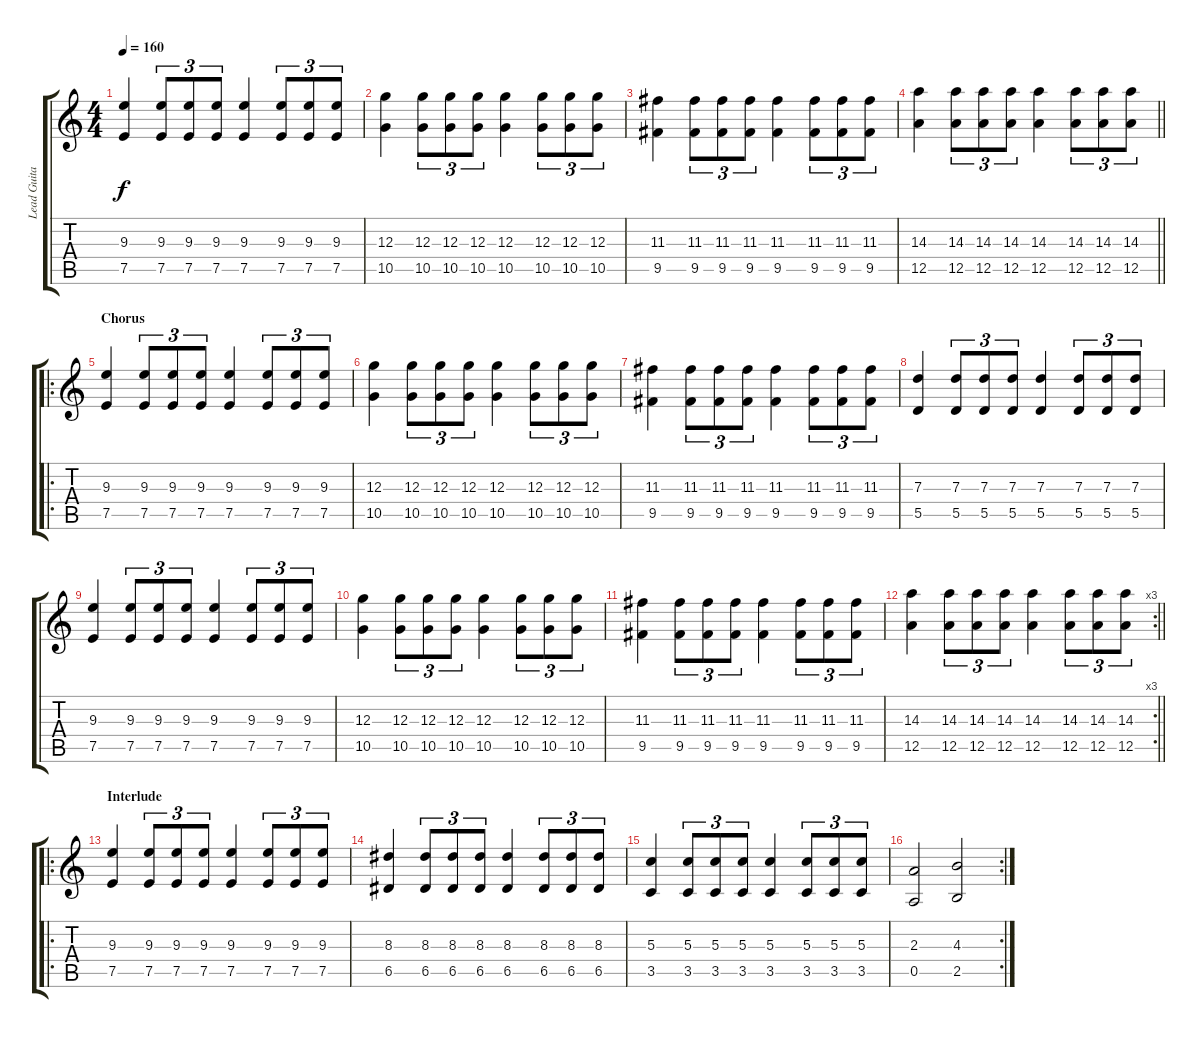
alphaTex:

\track ("Lead Guitar" "Lead Guita") {instrument distortionguitar}
\staff {score tabs}
\tuning (E4 B3 G3 D3 A2 E2) {hide}
\ts (4 4)
\tempo 160
\clef g2
\ks c
(9.3 7.5).4{dy f} (9.3 7.5).8{tu (3 2)} (9.3 7.5).8{tu (3 2)} (9.3 7.5).8{tu (3 2)} (9.3 7.5).4 (9.3 7.5).8{tu (3 2)} (9.3 7.5).8{tu (3 2)} (9.3 7.5).8{tu (3 2)} |
(12.3 10.5).4 (12.3 10.5).8{tu (3 2)} (12.3 10.5).8{tu (3 2)} (12.3 10.5).8{tu (3 2)} (12.3 10.5).4 (12.3 10.5).8{tu (3 2)} (12.3 10.5).8{tu (3 2)} (12.3 10.5).8{tu (3 2)} |
(11.3 9.5).4 (11.3 9.5).8{tu (3 2)} (11.3 9.5).8{tu (3 2)} (11.3 9.5).8{tu (3 2)} (11.3 9.5).4 (11.3 9.5).8{tu (3 2)} (11.3 9.5).8{tu (3 2)} (11.3 9.5).8{tu (3 2)} |
\barLineRight lightlight
(14.3 12.5).4 (14.3 12.5).8{tu (3 2)} (14.3 12.5).8{tu (3 2)} (14.3 12.5).8{tu (3 2)} (14.3 12.5).4 (14.3 12.5).8{tu (3 2)} (14.3 12.5).8{tu (3 2)} (14.3 12.5).8{tu (3 2)} |
\ro
\section ("" "Chorus")
(9.3 7.5).4 (9.3 7.5).8{tu (3 2)} (9.3 7.5).8{tu (3 2)} (9.3 7.5).8{tu (3 2)} (9.3 7.5).4 (9.3 7.5).8{tu (3 2)} (9.3 7.5).8{tu (3 2)} (9.3 7.5).8{tu (3 2)} |
(12.3 10.5).4 (12.3 10.5).8{tu (3 2)} (12.3 10.5).8{tu (3 2)} (12.3 10.5).8{tu (3 2)} (12.3 10.5).4 (12.3 10.5).8{tu (3 2)} (12.3 10.5).8{tu (3 2)} (12.3 10.5).8{tu (3 2)} |
(11.3 9.5).4 (11.3 9.5).8{tu (3 2)} (11.3 9.5).8{tu (3 2)} (11.3 9.5).8{tu (3 2)} (11.3 9.5).4 (11.3 9.5).8{tu (3 2)} (11.3 9.5).8{tu (3 2)} (11.3 9.5).8{tu (3 2)} |
(7.3 5.5).4 (7.3 5.5).8{tu (3 2)} (7.3 5.5).8{tu (3 2)} (7.3 5.5).8{tu (3 2)} (7.3 5.5).4 (7.3 5.5).8{tu (3 2)} (7.3 5.5).8{tu (3 2)} (7.3 5.5).8{tu (3 2)} |
(9.3 7.5).4 (9.3 7.5).8{tu (3 2)} (9.3 7.5).8{tu (3 2)} (9.3 7.5).8{tu (3 2)} (9.3 7.5).4 (9.3 7.5).8{tu (3 2)} (9.3 7.5).8{tu (3 2)} (9.3 7.5).8{tu (3 2)} |
(12.3 10.5).4 (12.3 10.5).8{tu (3 2)} (12.3 10.5).8{tu (3 2)} (12.3 10.5).8{tu (3 2)} (12.3 10.5).4 (12.3 10.5).8{tu (3 2)} (12.3 10.5).8{tu (3 2)} (12.3 10.5).8{tu (3 2)} |
(11.3 9.5).4 (11.3 9.5).8{tu (3 2)} (11.3 9.5).8{tu (3 2)} (11.3 9.5).8{tu (3 2)} (11.3 9.5).4 (11.3 9.5).8{tu (3 2)} (11.3 9.5).8{tu (3 2)} (11.3 9.5).8{tu (3 2)} |
\rc 3
\barLineRight lightlight
(14.3 12.5).4 (14.3 12.5).8{tu (3 2)} (14.3 12.5).8{tu (3 2)} (14.3 12.5).8{tu (3 2)} (14.3 12.5).4 (14.3 12.5).8{tu (3 2)} (14.3 12.5).8{tu (3 2)} (14.3 12.5).8{tu (3 2)} |
\ro
\section ("" "Interlude")
(9.3 7.5).4 (9.3 7.5).8{tu (3 2)} (9.3 7.5).8{tu (3 2)} (9.3 7.5).8{tu (3 2)} (9.3 7.5).4 (9.3 7.5).8{tu (3 2)} (9.3 7.5).8{tu (3 2)} (9.3 7.5).8{tu (3 2)} |
(8.3 6.5).4 (8.3 6.5).8{tu (3 2)} (8.3 6.5).8{tu (3 2)} (8.3 6.5).8{tu (3 2)} (8.3 6.5).4 (8.3 6.5).8{tu (3 2)} (8.3 6.5).8{tu (3 2)} (8.3 6.5).8{tu (3 2)} |
(5.3 3.5).4 (5.3 3.5).8{tu (3 2)} (5.3 3.5).8{tu (3 2)} (5.3 3.5).8{tu (3 2)} (5.3 3.5).4 (5.3 3.5).8{tu (3 2)} (5.3 3.5).8{tu (3 2)} (5.3 3.5).8{tu (3 2)} |
\rc 2
(2.3 0.5).2 (4.3 2.5).2
